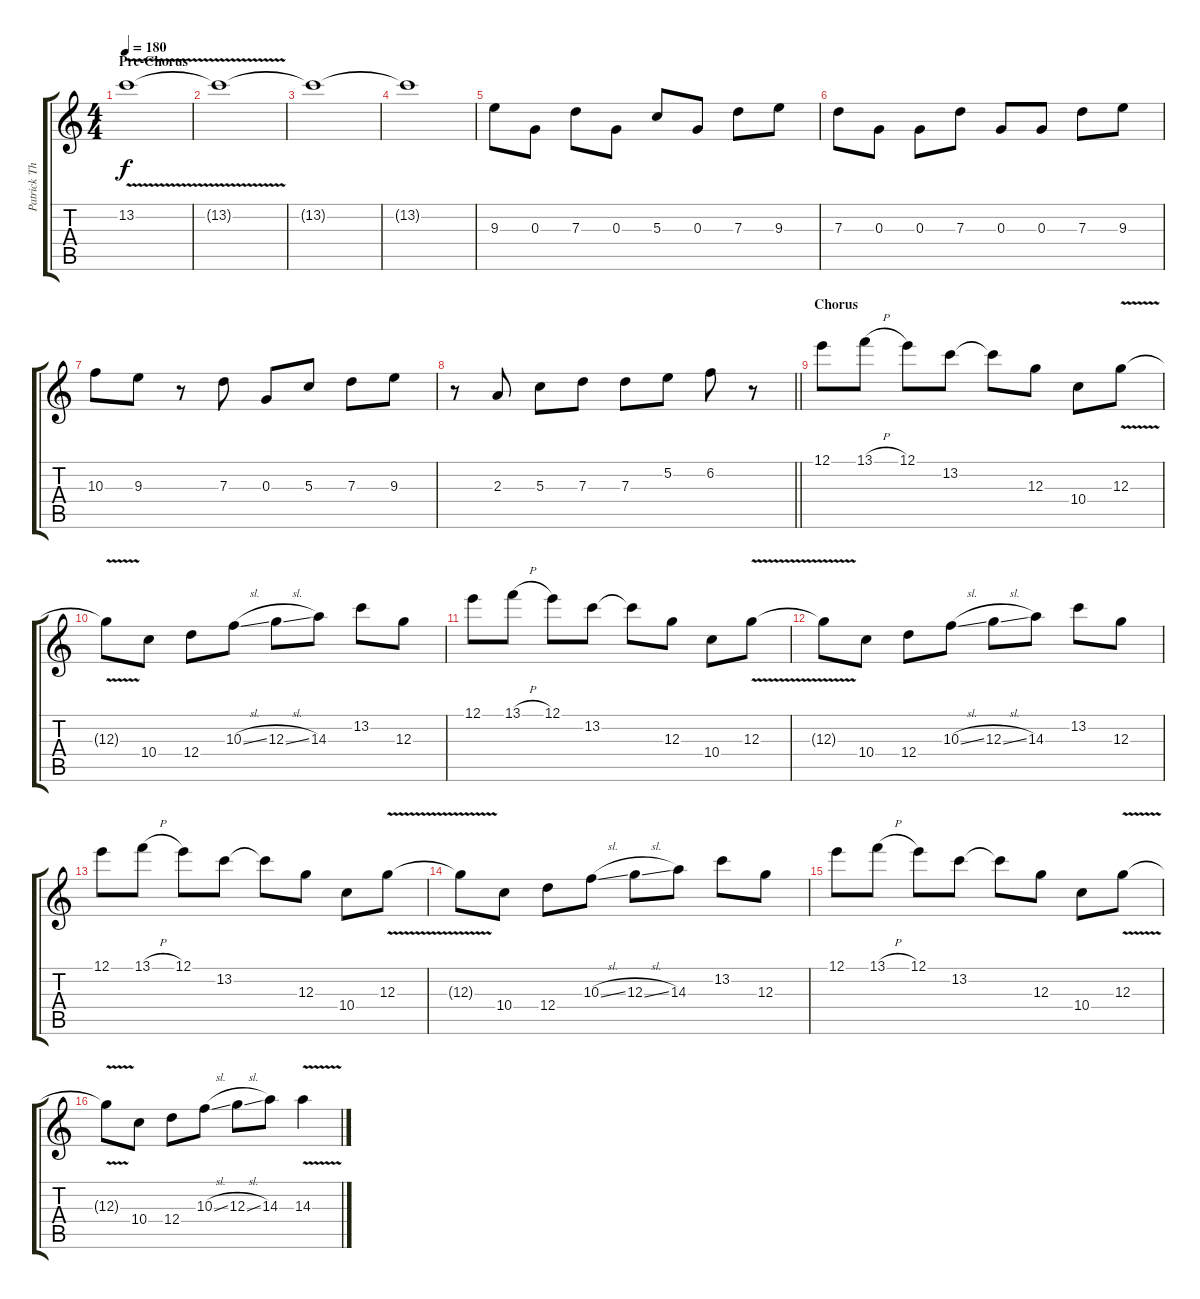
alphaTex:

\track ("Patrick Thompson - Guitar" "Patrick Th") {instrument distortionguitar}
\staff {score tabs}
\tuning (E4 B3 G3 D3 A2 D2) {hide}
\ts (4 4)
\section ("" "Pre-Chorus")
\tempo 180
\clef g2
\ks c
13.2{v}.1{dy f volume 0} |
13.2{t}.1 |
13.2{t}.1 |
13.2{t}.1 |
9.3.8{volume 11} 0.3.8 7.3.8 0.3.8 5.3.8 0.3.8 7.3.8 9.3.8 |
7.3.8 0.3.8 0.3.8 7.3.8 0.3.8 0.3.8 7.3.8 9.3.8 |
10.3.8 9.3.8 r.8 7.3.8 0.3.8 5.3.8 7.3.8 9.3.8 |
\barLineRight lightlight
r.8 2.3.8 5.3.8 7.3.8 7.3.8 5.2.8 6.2.8 r.8 |
\section ("" "Chorus")
12.1.8{instrument overdrivenguitar} 13.1{h}.8 12.1.8 13.2.8 13.2{t}.8 12.3.8 10.4.8 12.3{v}.8 |
12.3{t}.8 10.4.8 12.4.8 10.3{sl}.8 12.3{sl}.8 14.3.8 13.2.8 12.3.8 |
12.1.8 13.1{h}.8 12.1.8 13.2.8 13.2{t}.8 12.3.8 10.4.8 12.3{v}.8 |
12.3{t}.8 10.4.8 12.4.8 10.3{sl}.8 12.3{sl}.8 14.3.8 13.2.8 12.3.8 |
12.1.8 13.1{h}.8 12.1.8 13.2.8 13.2{t}.8 12.3.8 10.4.8 12.3{v}.8 |
12.3{t}.8 10.4.8 12.4.8 10.3{sl}.8 12.3{sl}.8 14.3.8 13.2.8 12.3.8 |
12.1.8 13.1{h}.8 12.1.8 13.2.8 13.2{t}.8 12.3.8 10.4.8 12.3{v}.8 |
12.3{t}.8 10.4.8 12.4.8 10.3{sl}.8 12.3{sl}.8 14.3.8 14.3{v}.4
